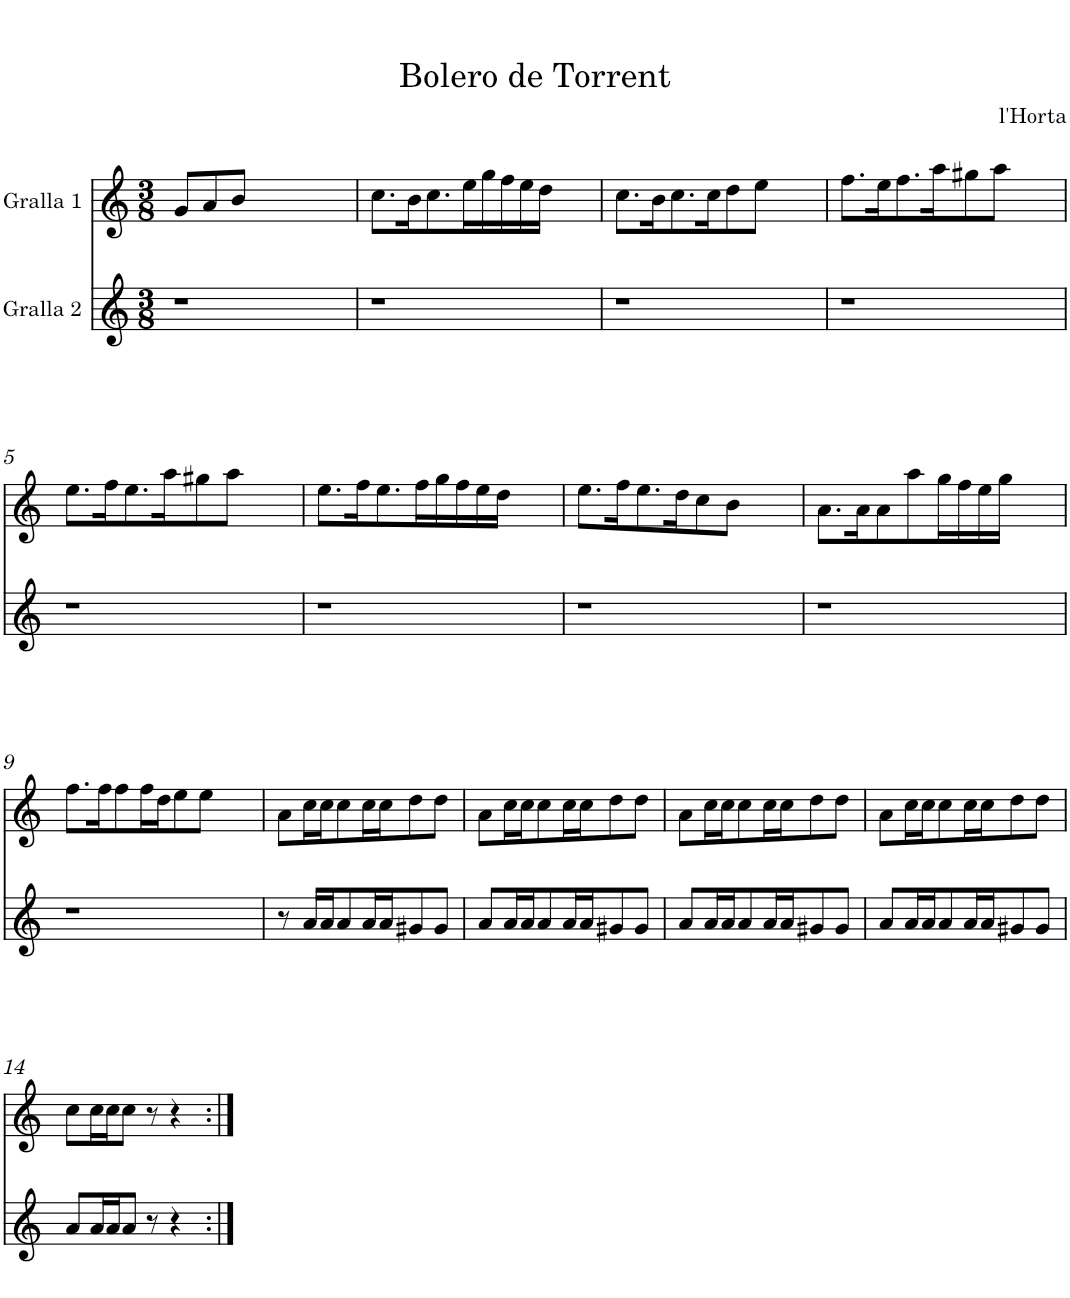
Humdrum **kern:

**kern	**kern
*part2	*part1
*staff2	*staff1
*I"Gralla 2	*I"Gralla 1
*clefG2	*clefG2
*k[]	*k[]
*M3/8	*M3/8
=1	=1
4.r	8g/L
.	8a/
.	8b/J
8ryy	2.ryy
8ryy	.
=2	=2
4.r	8.cc\L
.	16b\K
.	[8cc\
4.r	16ryy
.	16ee\L
.	16gg\
.	16ff\
.	16ee\
.	16dd\JJ
4ryy	4ryy
=3	=3
4.r	8.cc\L
.	16cc\]
.	16b\K
.	[8cc\
4r	.
.	16cc\K
.	8dd\
4.ryy	8ee\J
.	4ryy
=4	=4
4.r	8.ff\L
.	16cc\]
.	16ee\K
.	[8ff\
2ryy	.
.	16aa\K
.	8gg#X\
.	8aa\J
.	4ryy
8ryy	.
!!LO:LB:g=z
=5	=5
4.r	8.ee\L
.	16ff\]
.	16ff\K
.	[8ee\
2ryy	.
.	16aa\K
.	8gg#X\
.	8aa\J
.	4ryy
8ryy	.
=6	=6
4.r	8.ee\L
.	16ee\]
.	16ff\K
.	[8ee\
2ryy	.
.	16ff\L
.	16gg\
.	16ff\
.	16ee\
.	16dd\JJ
.	4ryy
8ryy	.
=7	=7
4.r	8.ee\L
.	16ee\]
.	16ff\K
.	[8ee\
2ryy	.
.	16dd\K
.	8cc\
.	8b\J
.	4ryy
8ryy	.
=8	=8
4.r	8.a\L
.	16ee\]
.	16a\K
.	8a\
2ryy	.
.	8aa\
.	16gg\L
.	16ff\
.	16ee\
.	16gg\JJ
.	4ryy
8.ryy	.
!!LO:LB:g=z
=9	=9
4.r	8.ff\L
.	16ff\K
.	8ff\
2ryy	16ff\L
.	16dd\J
.	8ee\
.	8ee\J
.	4ryy
8ryy	.
=10	=10
8r	8a\L
16a/LL	16cc\L
16a/J	16cc\J
8a/	8cc\
16a/L	16cc\L
16a/J	16cc\J
8g#X/	8dd\
8g#/J	8dd\J
=11	=11
8a/L	8a\L
16a/L	16cc\L
16a/J	16cc\J
8a/	8cc\
16a/L	16cc\L
16a/J	16cc\J
8g#X/	8dd\
8g#/J	8dd\J
=12	=12
8a/L	8a\L
16a/L	16cc\L
16a/J	16cc\J
8a/	8cc\
16a/L	16cc\L
16a/J	16cc\J
8g#X/	8dd\
8g#/J	8dd\J
=13	=13
8a/L	8a\L
16a/L	16cc\L
16a/J	16cc\J
8a/	8cc\
16a/L	16cc\L
16a/J	16cc\J
8g#X/	8dd\
8g#/J	8dd\J
!!LO:LB:g=z
=14	=14
8a/L	8cc\L
16a/L	16cc\L
16a/J	16cc\J
8a/J	8cc\J
8r	8r
4r	4r
=:|!	=:|!
*-	*-
